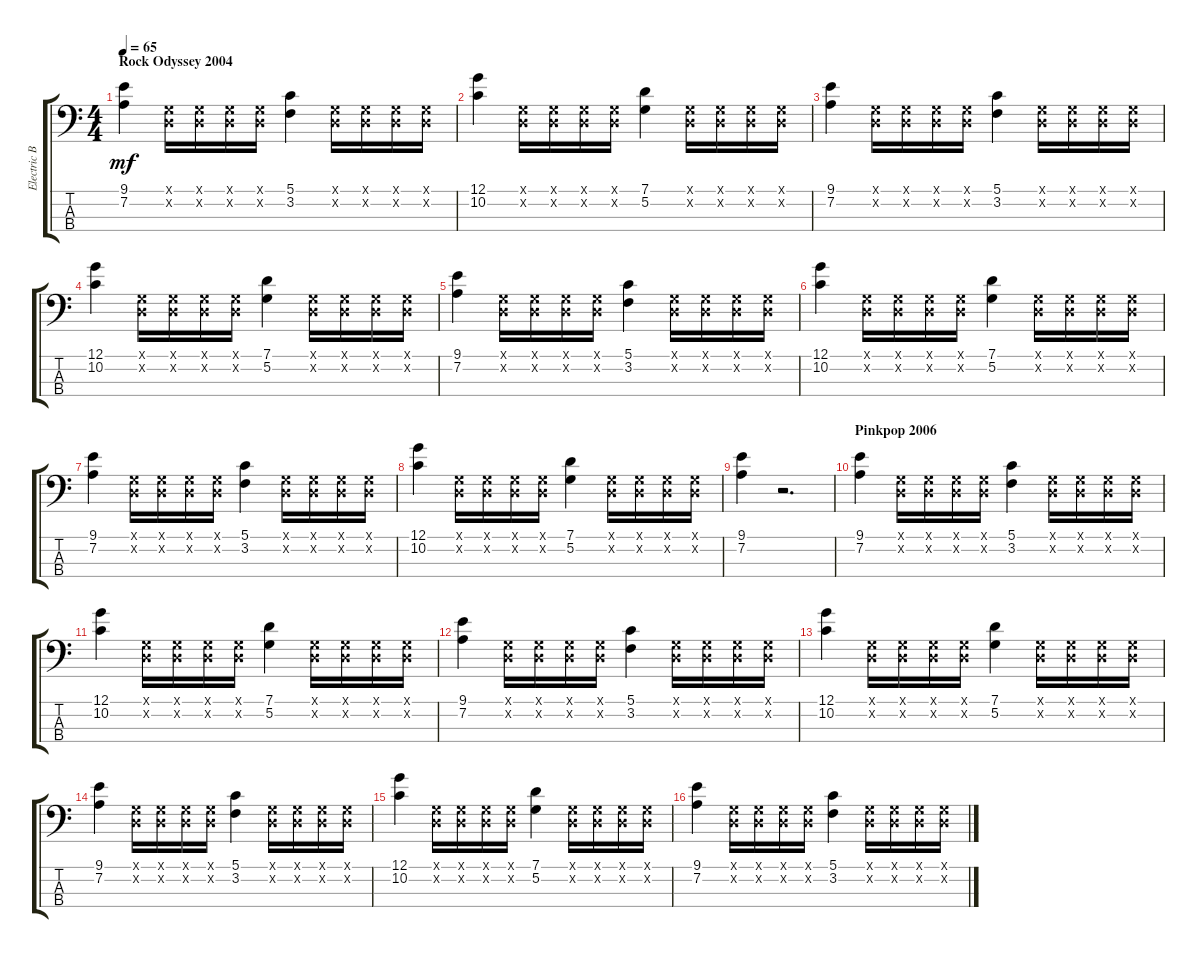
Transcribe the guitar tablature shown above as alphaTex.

\track ("Electric Bass - Flea" "Electric B") {instrument electricbassfinger}
\staff {score tabs}
\tuning (G2 D2 A1 E1) {hide}
\ts (4 4)
\section ("" "Rock Odyssey 2004")
\tempo 65
\clef f4
\ks c
(9.1 7.2).4{dy mf} (0.1{x} 0.2{x}).16 (0.1{x} 0.2{x}).16 (0.1{x} 0.2{x}).16 (0.1{x} 0.2{x}).16 (5.1 3.2).4 (0.1{x} 0.2{x}).16 (0.1{x} 0.2{x}).16 (0.1{x} 0.2{x}).16 (0.1{x} 0.2{x}).16 |
(12.1 10.2).4 (0.1{x} 0.2{x}).16 (0.1{x} 0.2{x}).16 (0.1{x} 0.2{x}).16 (0.1{x} 0.2{x}).16 (7.1 5.2).4 (0.1{x} 0.2{x}).16 (0.1{x} 0.2{x}).16 (0.1{x} 0.2{x}).16 (0.1{x} 0.2{x}).16 |
(9.1 7.2).4 (0.1{x} 0.2{x}).16 (0.1{x} 0.2{x}).16 (0.1{x} 0.2{x}).16 (0.1{x} 0.2{x}).16 (5.1 3.2).4 (0.1{x} 0.2{x}).16 (0.1{x} 0.2{x}).16 (0.1{x} 0.2{x}).16 (0.1{x} 0.2{x}).16 |
(12.1 10.2).4 (0.1{x} 0.2{x}).16 (0.1{x} 0.2{x}).16 (0.1{x} 0.2{x}).16 (0.1{x} 0.2{x}).16 (7.1 5.2).4 (0.1{x} 0.2{x}).16 (0.1{x} 0.2{x}).16 (0.1{x} 0.2{x}).16 (0.1{x} 0.2{x}).16 |
(9.1 7.2).4 (0.1{x} 0.2{x}).16 (0.1{x} 0.2{x}).16 (0.1{x} 0.2{x}).16 (0.1{x} 0.2{x}).16 (5.1 3.2).4 (0.1{x} 0.2{x}).16 (0.1{x} 0.2{x}).16 (0.1{x} 0.2{x}).16 (0.1{x} 0.2{x}).16 |
(12.1 10.2).4 (0.1{x} 0.2{x}).16 (0.1{x} 0.2{x}).16 (0.1{x} 0.2{x}).16 (0.1{x} 0.2{x}).16 (7.1 5.2).4 (0.1{x} 0.2{x}).16 (0.1{x} 0.2{x}).16 (0.1{x} 0.2{x}).16 (0.1{x} 0.2{x}).16 |
(9.1 7.2).4 (0.1{x} 0.2{x}).16 (0.1{x} 0.2{x}).16 (0.1{x} 0.2{x}).16 (0.1{x} 0.2{x}).16 (5.1 3.2).4 (0.1{x} 0.2{x}).16 (0.1{x} 0.2{x}).16 (0.1{x} 0.2{x}).16 (0.1{x} 0.2{x}).16 |
(12.1 10.2).4 (0.1{x} 0.2{x}).16 (0.1{x} 0.2{x}).16 (0.1{x} 0.2{x}).16 (0.1{x} 0.2{x}).16 (7.1 5.2).4 (0.1{x} 0.2{x}).16 (0.1{x} 0.2{x}).16 (0.1{x} 0.2{x}).16 (0.1{x} 0.2{x}).16 |
(9.1 7.2).4 r.2{d} |
\section ("" "Pinkpop 2006")
(9.1 7.2).4 (0.1{x} 0.2{x}).16 (0.1{x} 0.2{x}).16 (0.1{x} 0.2{x}).16 (0.1{x} 0.2{x}).16 (5.1 3.2).4 (0.1{x} 0.2{x}).16 (0.1{x} 0.2{x}).16 (0.1{x} 0.2{x}).16 (0.1{x} 0.2{x}).16 |
(12.1 10.2).4 (0.1{x} 0.2{x}).16 (0.1{x} 0.2{x}).16 (0.1{x} 0.2{x}).16 (0.1{x} 0.2{x}).16 (7.1 5.2).4 (0.1{x} 0.2{x}).16 (0.1{x} 0.2{x}).16 (0.1{x} 0.2{x}).16 (0.1{x} 0.2{x}).16 |
(9.1 7.2).4 (0.1{x} 0.2{x}).16 (0.1{x} 0.2{x}).16 (0.1{x} 0.2{x}).16 (0.1{x} 0.2{x}).16 (5.1 3.2).4 (0.1{x} 0.2{x}).16 (0.1{x} 0.2{x}).16 (0.1{x} 0.2{x}).16 (0.1{x} 0.2{x}).16 |
(12.1 10.2).4 (0.1{x} 0.2{x}).16 (0.1{x} 0.2{x}).16 (0.1{x} 0.2{x}).16 (0.1{x} 0.2{x}).16 (7.1 5.2).4 (0.1{x} 0.2{x}).16 (0.1{x} 0.2{x}).16 (0.1{x} 0.2{x}).16 (0.1{x} 0.2{x}).16 |
(9.1 7.2).4 (0.1{x} 0.2{x}).16 (0.1{x} 0.2{x}).16 (0.1{x} 0.2{x}).16 (0.1{x} 0.2{x}).16 (5.1 3.2).4 (0.1{x} 0.2{x}).16 (0.1{x} 0.2{x}).16 (0.1{x} 0.2{x}).16 (0.1{x} 0.2{x}).16 |
(12.1 10.2).4 (0.1{x} 0.2{x}).16 (0.1{x} 0.2{x}).16 (0.1{x} 0.2{x}).16 (0.1{x} 0.2{x}).16 (7.1 5.2).4 (0.1{x} 0.2{x}).16 (0.1{x} 0.2{x}).16 (0.1{x} 0.2{x}).16 (0.1{x} 0.2{x}).16 |
(9.1 7.2).4 (0.1{x} 0.2{x}).16 (0.1{x} 0.2{x}).16 (0.1{x} 0.2{x}).16 (0.1{x} 0.2{x}).16 (5.1 3.2).4 (0.1{x} 0.2{x}).16 (0.1{x} 0.2{x}).16 (0.1{x} 0.2{x}).16 (0.1{x} 0.2{x}).16
